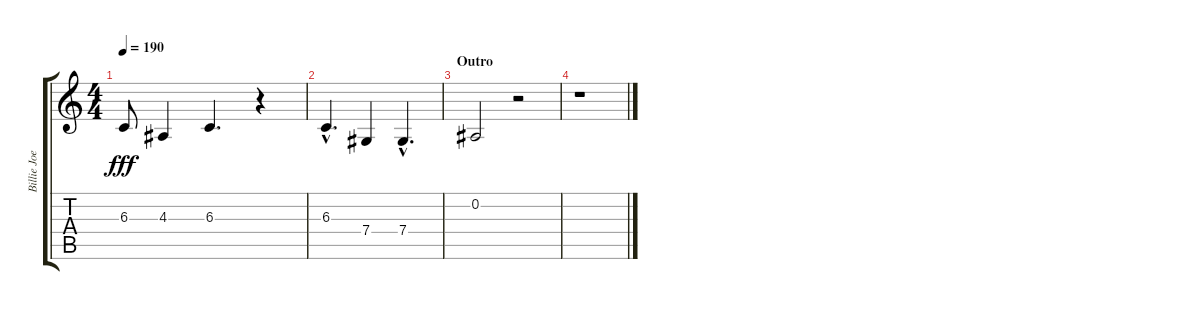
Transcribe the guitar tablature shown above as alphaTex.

\track ("Billie Joe Armstrong (Vocals)" "Billie Joe") {instrument clarinet}
\staff {score tabs}
\tuning (Eb4 Bb3 Gb3 Db3 Ab2 Eb2) {hide}
\ts (4 4)
\tempo 190
\clef g2
\ks c
6.3.8{dy fff} 4.3.4 6.3.4{d} r.4 |
6.3{hac}.4{d} 7.4.4 7.4{hac}.4{d} |
\section ("" "Outro")
0.2.2 r.2 |
r.1
